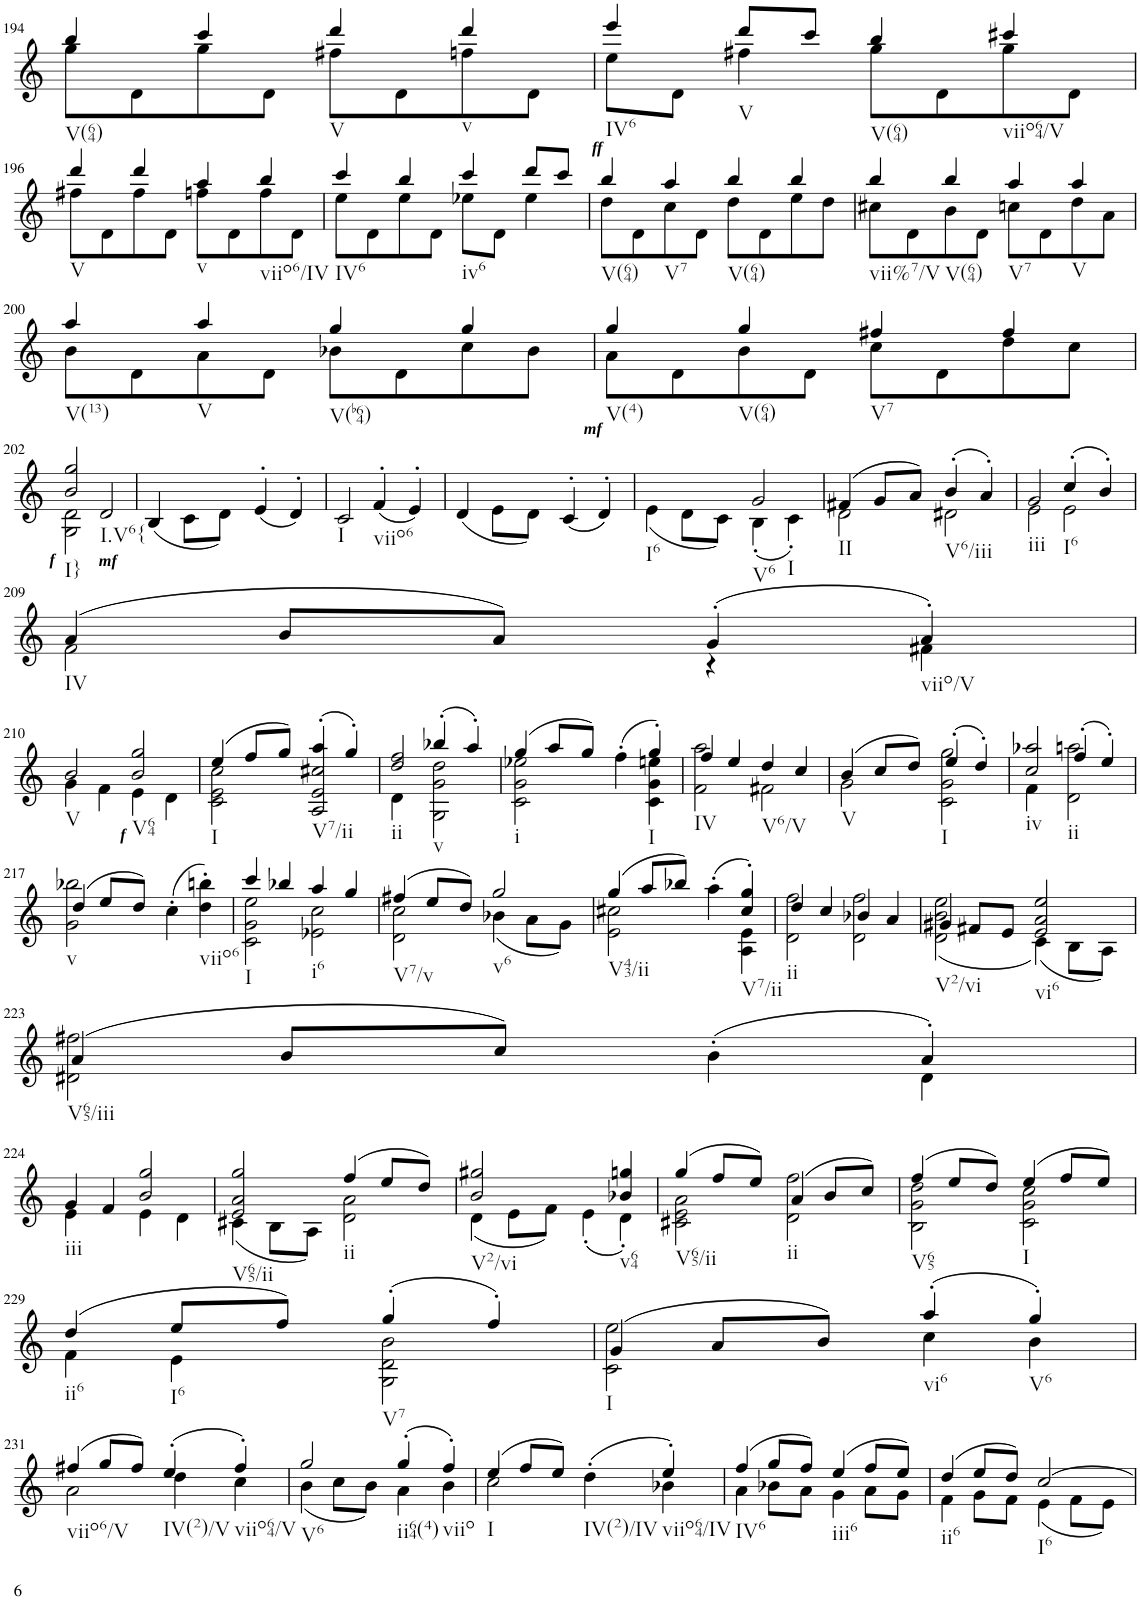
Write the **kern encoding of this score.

**kern
*part1
*staff1
*I"unbenannt
!!LO:PB:g=z
*clefG2
*k[]
*M2/2
=194
*^
!LO:TX:b:t=V(64)	!
4bb/	8gg\L
.	8d\
4ccc/	8gg\
.	8d\J
!LO:TX:b:t=V	!
4ddd/	8ff#X\L
.	8d\
!LO:TX:b:t=v	!
4ddd/	8ffn\
.	8d\J
=195	=195
!LO:TX:b:Bi:t=ff	!
!LO:TX:b:t=IV6	!
4eee/	8ee\L
.	8d\J
!LO:TX:b:t=V	!
8ddd/L	4ff#X\
8ccc/J	.
!LO:TX:b:t=V(64)	!
4bb/	8gg\L
.	8d\
!LO:TX:b:t=viio64/V	!
4ccc#X/	8gg\
.	8d\J
!!LO:LB:g=z	!!
=196	=196
!LO:TX:b:t=V	!
4ddd/	8ff#X\L
.	8d\
4ddd/	8ff#\
.	8d\J
!LO:TX:b:t=v	!
4aa/	8ffn\L
.	8d\
!LO:TX:b:t=viio6/IV	!
4bb/	8ff\
.	8d\J
=197	=197
!LO:TX:b:t=IV6	!
4ccc/	8ee\L
.	8d\
4bb/	8ee\
.	8d\J
!LO:TX:b:t=iv6	!
4ccc/	8ee-X\L
.	8d\J
8ddd/L	4ee-\
8ccc/J	.
=198	=198
!LO:TX:b:t=V(64)	!
4bb/	8dd\L
.	8d\
!LO:TX:b:t=V7	!
4aa/	8cc\
.	8d\J
!LO:TX:b:t=V(64)	!
4bb/	8dd\L
.	8d\
4bb/	8ee\
.	8dd\J
=199	=199
!LO:TX:b:t=vii%7/V	!
4bb/	8cc#X\L
.	8d\
!LO:TX:b:t=V(64)	!
4bb/	8b\
.	8d\J
!LO:TX:b:t=V7	!
4aa/	8ccn\L
.	8d\
!LO:TX:b:t=V	!
4aa/	8dd\
.	8a\J
!!LO:LB:g=z	!!
=200	=200
!LO:TX:b:t=V(13)	!
4aa/	8b\L
.	8d\
!LO:TX:b:t=V	!
4aa/	8a\
.	8d\J
!LO:TX:b:t=V(b64)	!
4gg/	8b-X\L
.	8d\
4gg/	8cc\
.	8b-\J
=201	=201
!LO:TX:b:Bi:t=mf	!
!LO:TX:b:t=V(4)	!
4gg/	8a\L
.	8d\
!LO:TX:b:t=V(64)	!
4gg/	8b\
.	8d\J
!LO:TX:b:t=V7	!
4ff#X/	8cc\L
.	8d\
4ff#/	8dd\
.	8cc\J
!!LO:LB:g=z	!!
=202	=202
!LO:TX:b:Bi:t=f	!
!LO:TX:b:t=I}	!
2b/ 2gg/	2G\ 2d\
!LO:TX:b:Bi:t=mf	!
!LO:TX:b:t=I.V6{	!
2ryy	2d/
=203	=203
1ryy	(4B/
.	8c\L
.	8d\J)
.	(4e'/
.	4d'/)
=204	=204
!LO:TX:b:t=I	!
!LO:TX:b:t=viio6	!
1ryy	2c/
.	(4f'/
.	4e'/)
=205	=205
1ryy	(4d/
.	8e\L
.	8d\J)
.	(4c'/
.	4d'/)
=206	=206
!LO:TX:b:t=I6	!
2ryy	(4e\
.	8d\L
.	8c\J)
!LO:TX:b:t=V6	!
!LO:TX:b:t=I	!
2g/	(4B'\
.	4c'\)
=207	=207
!LO:TX:b:t=II	!
(4f#X/	2d\
8g/L	.
8a/J)	.
!LO:TX:b:t=V6/iii	!
(4b'/	2d#X\
4a'/)	.
=208	=208
!LO:TX:b:t=iii	!
2g/	2e\
!LO:TX:b:t=I6	!
(4cc'/	2e\
4b'/)	.
!!LO:LB:g=z	!!
=209	=209
!LO:TX:b:t=IV	!
(4a/	2f\
8b/L	.
8a/J)	.
(4g'/	4r
!LO:TX:b:t=viio/V	!
4a'/)	4f#X\
!!LO:LB:g=z	!!
=210	=210
!LO:TX:b:t=V	!
2b/	4g\
.	4f\
!LO:TX:b:Bi:t=f	!
!LO:TX:b:t=V64	!
2b/ 2gg/	4e\
.	4d\
=211	=211
!LO:TX:b:t=I	!
(4ee/	2c\ 2e\ 2cc\
8ff/L	.
8gg/J)	.
!LO:TX:b:t=V7/ii	!
(4aa'/	2A/ 2e/ 2cc#X/
4gg'/)	.
=212	=212
!LO:TX:b:t=ii	!
2dd/ 2ff/	4d\
.	4ryy
!LO:TX:b:t=v	!
(4bb-X'/	2G\ 2g\ 2dd\
4aa'/)	.
=213	=213
!LO:TX:b:t=i	!
(4gg/	2c\ 2g\ 2ee-X\
8aa/L	.
8gg/J)	.
(4ff'\	4ryy
!LO:TX:b:t=I	!
4gg'/)	4c\ 4g\ 4een\
=214	=214
!LO:TX:b:t=IV	!
4ff/	2f\ 2aa\
4ee/	.
!LO:TX:b:t=V6/V	!
4dd/	2f#X\
4cc/	.
=215	=215
!LO:TX:b:t=V	!
(4b/	2g\
8cc/L	.
8dd/J)	.
!LO:TX:b:t=I	!
(4ee'/	2c\ 2g\ 2gg\
4dd'/)	.
=216	=216
!LO:TX:b:t=iv	!
2cc/ 2aa-X/	4f\
.	4ryy
!LO:TX:b:t=ii	!
(4ff'/	2d\ 2aan\
4ee'/)	.
!!LO:LB:g=z	!!
=217	=217
!LO:TX:b:t=v	!
(4dd/	2g\ 2bb-X\
8ee/L	.
8dd/J)	.
(4cc'\	2ryy
!LO:TX:b:t=viio6	!
4dd\' 4bbn\')	.
=218	=218
!LO:TX:b:t=I	!
4ccc/	2c\ 2g\ 2ee\
4bb-X/	.
!LO:TX:b:t=i6	!
4aa/	2e-X\ 2cc\
4gg/	.
=219	=219
!LO:TX:b:t=V7/v	!
(4ff#X/	2d\ 2cc\
8ee/L	.
8dd/J)	.
!LO:TX:b:t=v6	!
2gg/	(4b-X\
.	8a\L
.	8g\J)
=220	=220
!LO:TX:b:t=V43/ii	!
(4gg/	2e\ 2cc#X\
8aa/L	.
8bb-X/J)	.
(4aa'\	4ryy
!LO:TX:b:t=V7/ii	!
4cc#/' 4gg/')	4A\ 4e\
=221	=221
!LO:TX:b:t=ii	!
4dd/	2d\ 2ff\
4cc/	.
4b-X/	2d\ 2ff\
4a/	.
=222	=222
!LO:TX:b:t=V2/vi	!
4g#X/	(2d\ 2b\ 2ee\
8f#X/L	.
8e/J	.
!LO:TX:b:t=vi6	!
2e/ 2a/ 2ee/	(4c\)
.	8B\L
.	8A\J)
!!LO:LB:g=z	!!
=223	=223
!LO:TX:b:t=V65/iii	!
(4a/	2d#X\ 2ff#X\
8b/L	.
8cc/J)	.
(4b'\	4ryy
4a'/)	4d#\
!!LO:LB:g=z	!!
=224	=224
!LO:TX:b:t=iii	!
4g/	4e\
4f/	4ryy
2b/ 2gg/	4e\
.	4d\
=225	=225
!LO:TX:b:t=V65/ii	!
2e/ 2a/ 2gg/	(4c#X\
.	8B\L
.	8A\J)
!LO:TX:b:t=ii	!
(4ff/	2d\ 2a\
8ee/L	.
8dd/J)	.
=226	=226
!LO:TX:b:t=V2/vi	!
2b/ 2gg#X/	(4d\
.	8e\L
.	8f\J)
4ryy	(4e'\
!LO:TX:b:t=v64	!
4b-X/ 4ggn/	4d'\)
=227	=227
!LO:TX:b:t=V65/ii	!
(4gg/	2c#X\ 2e\ 2a\
8ff/L	.
8ee/J)	.
!LO:TX:b:t=ii	!
(4a/	2d\ 2ff\
8b/L	.
8cc/J)	.
=228	=228
!LO:TX:b:t=V65	!
(4ff/	2B\ 2g\ 2dd\
8ee/L	.
8dd/J)	.
!LO:TX:b:t=I	!
(4ee/	2c\ 2g\ 2cc\
8ff/L	.
8ee/J)	.
!!LO:LB:g=z	!!
=229	=229
!LO:TX:b:t=ii6	!
(4dd/	4f\
!LO:TX:b:t=I6	!
8ee/L	4e\
8ff/J)	.
!LO:TX:b:t=V7	!
(4gg'/	2G\ 2d\ 2b\
4ff'/)	.
=230	=230
!LO:TX:b:t=I	!
(4g/	2c\ 2ee\
8a/L	.
8b/J)	.
!LO:TX:b:t=vi6	!
(4aa'/	4cc\
!LO:TX:b:t=V6	!
4gg'/)	4b\
!!LO:LB:g=z	!!
=231	=231
!LO:TX:b:t=viio6/V	!
(4ff#X/	2a\
8gg/L	.
8ff#/J)	.
!LO:TX:b:t=IV(2)/V	!
(4ee'/	4dd\
!LO:TX:b:t=viio64/V	!
4ff#'/)	4cc\
=232	=232
!LO:TX:b:t=V6	!
2gg/	(4b\
.	8cc\L
.	8b\J)
!LO:TX:b:t=ii64(4)	!
(4gg'/	4a\
!LO:TX:b:t=viio	!
4ff'/)	4b\
=233	=233
!LO:TX:b:t=I	!
(4ee/	2cc\
8ff/L	.
8ee/J)	.
!LO:TX:b:t=IV(2)/IV	!
(4dd'\	4ryy
!LO:TX:b:t=viio64/IV	!
4ee'/)	4b-X\
=234	=234
!LO:TX:b:t=IV6	!
(4ff/	4a\
8gg/L	8b-X\L
8ff/J)	8a\J
!LO:TX:b:t=iii6	!
(4ee/	4g\
8ff/L	8a\L
8ee/J)	8g\J
=235	=235
!LO:TX:b:t=ii6	!
(4dd/	4f\
8ee/L	8g\L
8dd/J)	8f\J
!LO:TX:b:t=I6	!
[2cc/	(4e\
.	8f\L
.	8e\J)
*v	*v
=
*-
